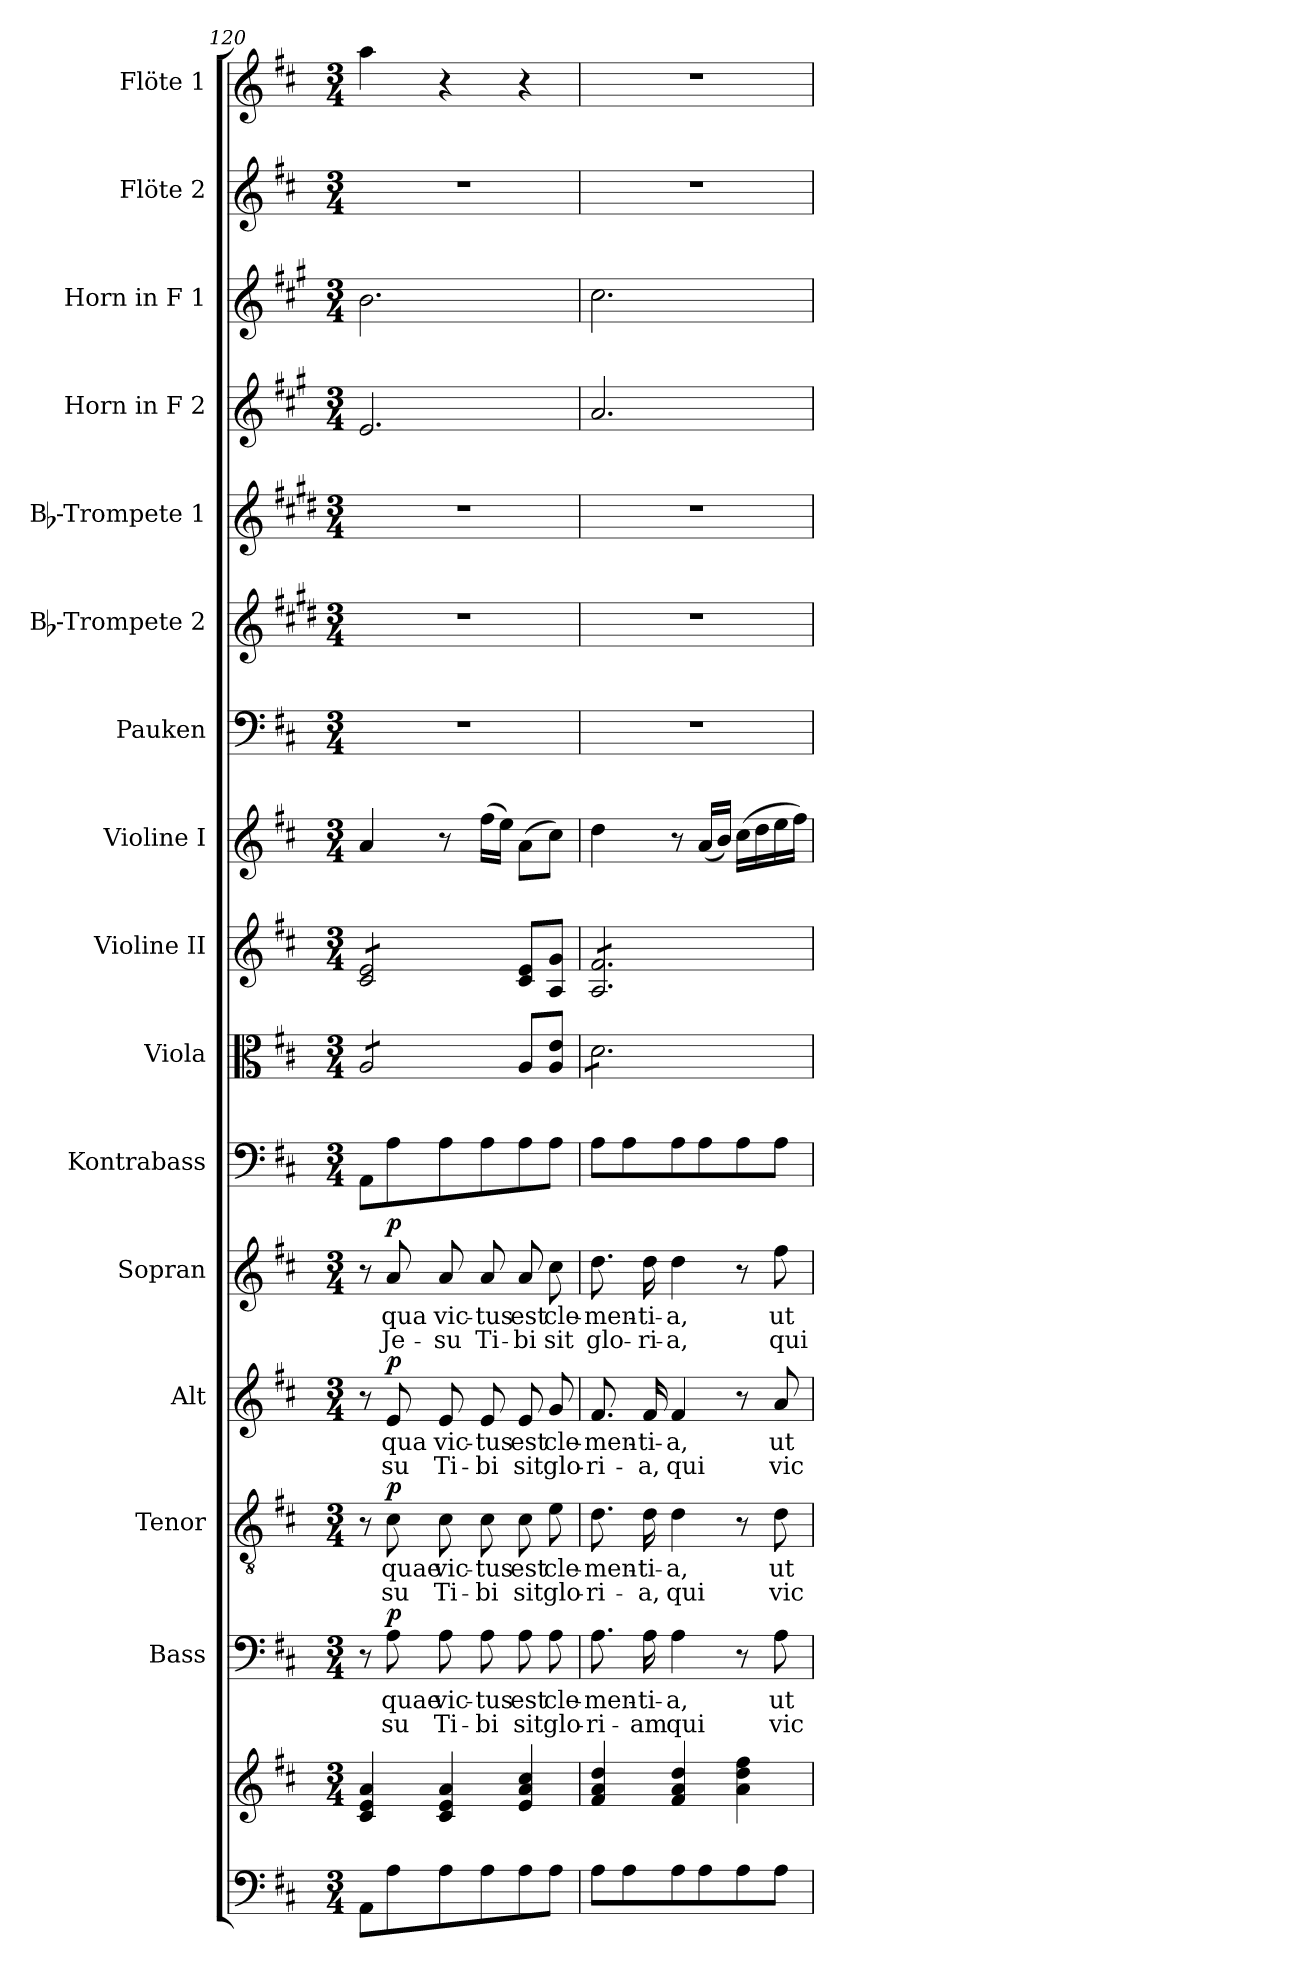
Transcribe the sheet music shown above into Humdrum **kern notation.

**kern	**kern	**kern	**text	**text	**dynam	**kern	**text	**text	**dynam	**kern	**text	**text	**dynam	**kern	**text	**text	**dynam	**kern	**kern	**kern	**kern	**kern	**kern	**kern	**kern	**kern	**kern	**kern
*part16	*part16	*part15	*part15	*part15	*part15	*part14	*part14	*part14	*part14	*part13	*part13	*part13	*part13	*part12	*part12	*part12	*part12	*part11	*part10	*part9	*part8	*part7	*part6	*part5	*part4	*part3	*part2	*part1
*staff17	*staff16	*staff15	*staff15	*staff15	*staff15	*staff14	*staff14	*staff14	*staff14	*staff13	*staff13	*staff13	*staff13	*staff12	*staff12	*staff12	*staff12	*staff11	*staff10	*staff9	*staff8	*staff7	*staff6	*staff5	*staff4	*staff3	*staff2	*staff1
*	*	*I"Bass	*	*	*	*I"Tenor	*	*	*	*I"Alt	*	*	*	*I"Sopran	*	*	*	*I"Kontrabass	*I"Viola	*I"Violine II	*I"Violine I	*I"Pauken	*I"Bb-Trompete 2	*I"Bb-Trompete 1	*I"Horn in F 2	*I"Horn in F 1	*I"Flöte 2	*I"Flöte 1
*	*	*I'B.	*	*	*	*I'T.	*	*	*	*I'A.	*	*	*	*I'S.	*	*	*	*I'Kb.	*I'Vla.	*I'Vl. II	*I'Vl. I	*I'Pk.	*I'Bb Trp. 2	*I'Bb Trp. 1	*	*	*I'Fl. 2	*I'Fl. 1
*clefF4	*clefG2	*clefF4	*	*	*	*clefGv2	*	*	*	*clefG2	*	*	*	*clefG2	*	*	*	*clefF4	*clefC3	*clefG2	*clefG2	*clefF4	*clefG2	*clefG2	*clefG2	*clefG2	*clefG2	*clefG2
*	*	*	*	*	*	*	*	*	*	*	*	*	*	*	*	*	*	*ITrd7c12	*	*	*	*	*ITrd1c2	*ITrd1c2	*ITrd4c7	*ITrd4c7	*	*
*k[f#c#]	*k[f#c#]	*k[f#c#]	*	*	*	*k[f#c#]	*	*	*	*k[f#c#]	*	*	*	*k[f#c#]	*	*	*	*k[f#c#]	*k[f#c#]	*k[f#c#]	*k[f#c#]	*k[f#c#]	*k[f#c#]	*k[f#c#]	*k[f#c#]	*k[f#c#]	*k[f#c#]	*k[f#c#]
*D:	*D:	*D:	*	*	*	*D:	*	*	*	*D:	*	*	*	*D:	*	*	*	*D:	*D:	*D:	*D:	*D:	*D:	*D:	*D:	*D:	*D:	*D:
*M3/4	*M3/4	*M3/4	*	*	*	*M3/4	*	*	*	*M3/4	*	*	*	*M3/4	*	*	*	*M3/4	*M3/4	*M3/4	*M3/4	*M3/4	*M3/4	*M3/4	*M3/4	*M3/4	*M3/4	*M3/4
=120	=120	=120	=120	=120	=120	=120	=120	=120	=120	=120	=120	=120	=120	=120	=120	=120	=120	=120	=120	=120	=120	=120	=120	=120	=120	=120	=120	=120
*	*	*	*	*	*	*	*	*	*	*	*	*	*	*	*	*	*	*	*tremolo	*	*	*	*	*	*	*	*	*
*	*	*	*	*	*	*	*	*	*	*	*	*	*	*	*	*	*	*	*	*tremolo	*	*	*	*	*	*	*	*
8AA\L	4c#/ 4e/ 4a/	8r	.	.	.	8r	.	.	.	8r	.	.	.	8r	.	.	.	8AAA\L	8A/L	8c#/ 8e/L	4a/	2.r	2.r	2.r	2.A/	2.e\	2.r	4aa\
!	!	!	!LO:LY:b	!LO:LY:b	!LO:DY:a	!	!LO:LY:b	!LO:LY:b	!LO:DY:a	!	!LO:LY:b	!LO:LY:b	!LO:DY:a	!	!LO:LY:b	!LO:LY:b	!LO:DY:a	!	!	!	!	!	!	!	!	!	!	!
8A\	.	8A\	quae	-su	p	8c#\	quae	-su	p	8e/	qua	-su	p	8a/	qua	Je-	p	8AA\	8A/	8c#/ 8e/	.	.	.	.	.	.	.	.
!	!	!	!LO:LY:b	!LO:LY:b	!	!	!LO:LY:b	!LO:LY:b	!	!	!LO:LY:b	!LO:LY:b	!	!	!LO:LY:b	!LO:LY:b	!	!	!	!	!	!	!	!	!	!	!	!
8A\	4c#/ 4e/ 4a/	8A\	vic-	Ti-	.	8c#\	vic-	Ti-	.	8e/	vic-	Ti-	.	8a/	vic-	-su	.	8AA\	8A/	8c#/ 8e/	8r	.	.	.	.	.	.	4r
!	!	!	!LO:LY:b	!LO:LY:b	!	!	!LO:LY:b	!LO:LY:b	!	!	!LO:LY:b	!LO:LY:b	!	!	!LO:LY:b	!LO:LY:b	!	!	!	!	!	!	!	!	!	!	!	!
8A\	.	8A\	-tus	-bi	.	8c#\	-tus	-bi	.	8e/	-tus	-bi	.	8a/	-tus	Ti-	.	8AA\	8A/J	8c#/ 8e/J	(>16ff#\LL	.	.	.	.	.	.	.
*	*	*	*	*	*	*	*	*	*	*	*	*	*	*	*	*	*	*	*	*Xtremolo	*	*	*	*	*	*	*	*
*	*	*	*	*	*	*	*	*	*	*	*	*	*	*	*	*	*	*	*Xtremolo	*	*	*	*	*	*	*	*	*
.	.	.	.	.	.	.	.	.	.	.	.	.	.	.	.	.	.	.	.	.	16ee\JJ)	.	.	.	.	.	.	.
!	!	!	!LO:LY:b	!LO:LY:b	!	!	!LO:LY:b	!LO:LY:b	!	!	!LO:LY:b	!LO:LY:b	!	!	!LO:LY:b	!LO:LY:b	!	!	!	!	!	!	!	!	!	!	!	!
8A\	4e/ 4a/ 4cc#/	8A\	est	sit	.	8c#\	est	sit	.	8e/	est	sit	.	8a/	est	-bi	.	8AA\	8A/L	8c#/ 8e/L	(>8a\L	.	.	.	.	.	.	4r
!	!	!	!LO:LY:b	!LO:LY:b	!	!	!LO:LY:b	!LO:LY:b	!	!	!LO:LY:b	!LO:LY:b	!	!	!LO:LY:b	!LO:LY:b	!	!	!	!	!	!	!	!	!	!	!	!
8A\J	.	8A\	cle-	glo-	.	8e\	cle-	glo-	.	8g/	cle-	glo-	.	8cc#\	cle-	sit	.	8AA\J	8A/ 8e/J	8A/ 8g/J	8cc#\J)	.	.	.	.	.	.	.
=121	=121	=121	=121	=121	=121	=121	=121	=121	=121	=121	=121	=121	=121	=121	=121	=121	=121	=121	=121	=121	=121	=121	=121	=121	=121	=121	=121	=121
!	!	!	!LO:LY:b	!LO:LY:b	!	!	!LO:LY:b	!LO:LY:b	!	!	!LO:LY:b	!LO:LY:b	!	!	!LO:LY:b	!LO:LY:b	!	!	!	!	!	!	!	!	!	!	!	!
*	*	*	*	*	*	*	*	*	*	*	*	*	*	*	*	*	*	*	*tremolo	*	*	*	*	*	*	*	*	*
*	*	*	*	*	*	*	*	*	*	*	*	*	*	*	*	*	*	*	*	*tremolo	*	*	*	*	*	*	*	*
8A\L	4f#/ 4a/ 4dd/	8.A\	-men-	-ri-	.	8.d\	-men-	-ri-	.	8.f#/	-men-	-ri-	.	8.dd\	-men-	glo-	.	8AA\L	8d\L	8A/ 8f#/L	4dd\	2.r	2.r	2.r	2.d/	2.f#\	2.r	2.r
8A\	.	.	.	.	.	.	.	.	.	.	.	.	.	.	.	.	.	8AA\	8d\	8A/ 8f#/	.	.	.	.	.	.	.	.
!	!	!	!LO:LY:b	!LO:LY:b	!	!	!LO:LY:b	!LO:LY:b	!	!	!LO:LY:b	!LO:LY:b	!	!	!LO:LY:b	!LO:LY:b	!	!	!	!	!	!	!	!	!	!	!	!
.	.	16A\	-ti-	-am	.	16d\	-ti-	-a,	.	16f#/	-ti-	-a,	.	16dd\	-ti-	-ri-	.	.	.	.	.	.	.	.	.	.	.	.
!	!	!	!LO:LY:b	!LO:LY:b	!	!	!LO:LY:b	!LO:LY:b	!	!	!LO:LY:b	!LO:LY:b	!	!	!LO:LY:b	!LO:LY:b	!	!	!	!	!	!	!	!	!	!	!	!
8A\	4f#/ 4a/ 4dd/	4A\	-a,	qui	.	4d\	-a,	qui	.	4f#/	-a,	qui	.	4dd\	-a,	-a,	.	8AA\	8d\	8A/ 8f#/	8r	.	.	.	.	.	.	.
8A\	.	.	.	.	.	.	.	.	.	.	.	.	.	.	.	.	.	8AA\	8d\	8A/ 8f#/	(<16a/LL	.	.	.	.	.	.	.
.	.	.	.	.	.	.	.	.	.	.	.	.	.	.	.	.	.	.	.	.	16b/JJ)	.	.	.	.	.	.	.
8A\	4a\ 4dd\ 4ff#\	8r	.	.	.	8r	.	.	.	8r	.	.	.	8r	.	.	.	8AA\	8d\	8A/ 8f#/	(>16cc#\LL	.	.	.	.	.	.	.
.	.	.	.	.	.	.	.	.	.	.	.	.	.	.	.	.	.	.	.	.	16dd\	.	.	.	.	.	.	.
!	!	!	!LO:LY:b	!LO:LY:b	!	!	!LO:LY:b	!LO:LY:b	!	!	!LO:LY:b	!LO:LY:b	!	!	!LO:LY:b	!LO:LY:b	!	!	!	!	!	!	!	!	!	!	!	!
8A\J	.	8A\	ut	vic-	.	8d\	ut	vic-	.	8a/	ut	vic-	.	8ff#\	ut	qui	.	8AA\J	8d\J	8A/ 8f#/J	16ee\	.	.	.	.	.	.	.
*	*	*	*	*	*	*	*	*	*	*	*	*	*	*	*	*	*	*	*	*Xtremolo	*	*	*	*	*	*	*	*
*	*	*	*	*	*	*	*	*	*	*	*	*	*	*	*	*	*	*	*Xtremolo	*	*	*	*	*	*	*	*	*
.	.	.	.	.	.	.	.	.	.	.	.	.	.	.	.	.	.	.	.	.	16ff#\JJ)	.	.	.	.	.	.	.
=	=	=	=	=	=	=	=	=	=	=	=	=	=	=	=	=	=	=	=	=	=	=	=	=	=	=	=	=
*-	*-	*-	*-	*-	*-	*-	*-	*-	*-	*-	*-	*-	*-	*-	*-	*-	*-	*-	*-	*-	*-	*-	*-	*-	*-	*-	*-	*-
